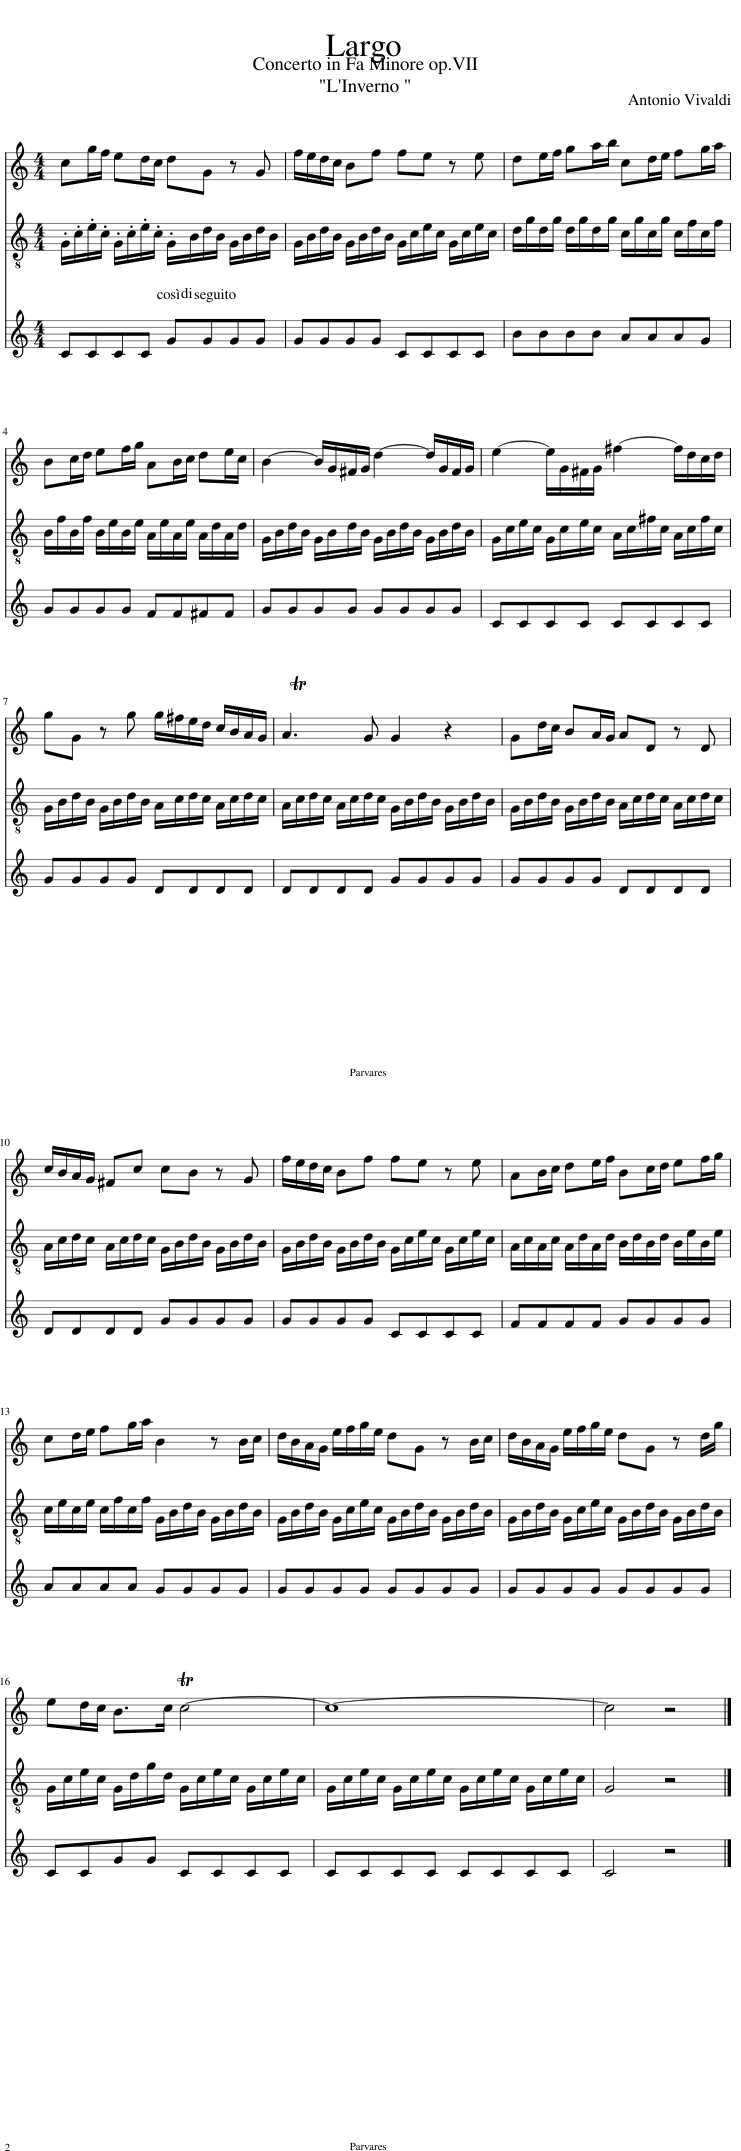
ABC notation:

X:1
%%score 1 2 3
L:1/8
M:4/4
I:linebreak $
K:C
V:1 treble
V:2 treble-8
V:3 treble
V:1
 cg/f/ ed/c/ dG z G | f/e/d/c/ Bf fe z e | de/f/ ga/b/ cd/e/ fg/a/ |$ Bc/d/ ef/g/ AB/c/ de/c/ | B2- B/G/^F/G/ d2- d/G/F/G/ | %5
 e2- e/G/^F/G/ ^f2- f/d/c/d/ |$ gG z g g/^f/e/d/ c/B/A/G/ | TA3 G G2 z2 | Gd/c/ BA/G/ AD z D |$ c/B/A/G/ ^Fc cB z G | %10
 f/e/d/c/ Bf fe z e | AB/c/ de/f/ Bc/d/ ef/g/ |$ cd/e/ fg/a/ B2 z B/c/ | d/B/A/G/ e/f/g/e/ dG z B/c/ | d/B/A/G/ e/f/g/e/ dG z d/g/ |$ %15
 ed/c/ B>c Tc4- | c8- | c4 z4 |] %18
V:2
 .G/.c/.e/.c/ .G/.c/.e/.c/ .G/B/d/B/ G/B/d/B/ | G/B/d/B/ G/B/d/B/ G/c/e/c/ G/c/e/c/ | d/g/d/g/ d/g/d/g/ c/g/c/g/ c/f/c/f/ |$ B/f/B/f/ B/e/B/e/ A/e/A/e/ A/d/A/d/ | G/B/d/B/ G/B/d/B/ G/B/d/B/ G/B/d/B/ | %5
 G/c/e/c/ G/c/e/c/ A/c/^f/c/ A/c/f/c/ |$ G/B/d/B/ G/B/d/B/ A/c/d/c/ A/c/d/c/ | A/c/d/c/ A/c/d/c/ G/B/d/B/ G/B/d/B/ | G/B/d/B/ G/B/d/B/ A/c/d/c/ A/c/d/c/ |$ A/c/d/c/ A/c/d/c/ G/B/d/B/ G/B/d/B/ | %10
 G/B/d/B/ G/B/d/B/ G/c/e/c/ G/c/e/c/ | A/c/A/c/ A/d/A/d/ B/d/B/d/ B/e/B/e/ |$ c/e/c/e/ c/f/c/f/ G/B/d/B/ G/B/d/B/ | G/B/d/B/ G/c/e/c/ G/B/d/B/ G/B/d/B/ | G/B/d/B/ G/c/e/c/ G/B/d/B/ G/B/d/B/ |$ %15
 G/c/e/c/ G/d/g/d/ G/c/e/c/ G/c/e/c/ | G/c/e/c/ G/c/e/c/ G/c/e/c/ G/c/e/c/ | G4 z4 |] %18
V:3
 CCCC GGGG | GGGG CCCC | BBBB AAAG |$ GGGG FF^FF | GGGG GGGG | %5
 CCCC CCCC |$ GGGG DDDD | DDDD GGGG | GGGG DDDD |$ DDDD GGGG | %10
 GGGG CCCC | FFFF GGGG |$ AAAA GGGG | GGGG GGGG | GGGG GGGG |$ %15
 CCGG CCCC | CCCC CCCC | C4 z4 |] %18
